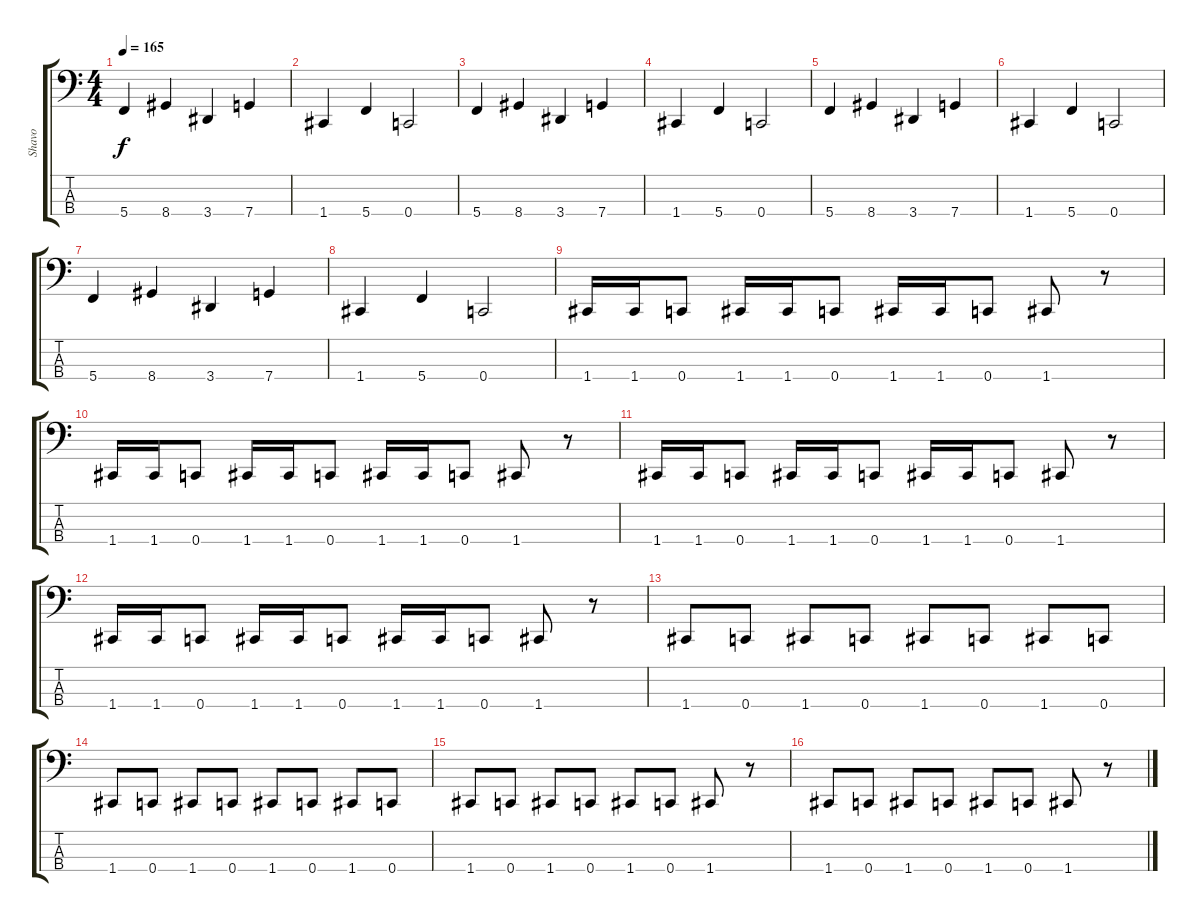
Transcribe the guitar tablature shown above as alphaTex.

\track ("Shavo" "Shavo") {instrument electricbasspick}
\staff {score tabs}
\tuning (F2 C2 G1 C1) {hide}
\ts (4 4)
\tempo 165
\clef f4
\ks c
5.4.4{dy f} 8.4.4 3.4.4 7.4.4 |
1.4.4 5.4.4 0.4.2 |
5.4.4 8.4.4 3.4.4 7.4.4 |
1.4.4 5.4.4 0.4.2 |
5.4.4 8.4.4 3.4.4 7.4.4 |
1.4.4 5.4.4 0.4.2 |
5.4.4 8.4.4 3.4.4 7.4.4 |
1.4.4 5.4.4 0.4.2 |
1.4.16 1.4.16 0.4.8 1.4.16 1.4.16 0.4.8 1.4.16 1.4.16 0.4.8 1.4.8 r.8 |
1.4.16 1.4.16 0.4.8 1.4.16 1.4.16 0.4.8 1.4.16 1.4.16 0.4.8 1.4.8 r.8 |
1.4.16 1.4.16 0.4.8 1.4.16 1.4.16 0.4.8 1.4.16 1.4.16 0.4.8 1.4.8 r.8 |
1.4.16 1.4.16 0.4.8 1.4.16 1.4.16 0.4.8 1.4.16 1.4.16 0.4.8 1.4.8 r.8 |
1.4.8 0.4.8 1.4.8 0.4.8 1.4.8 0.4.8 1.4.8 0.4.8 |
1.4.8 0.4.8 1.4.8 0.4.8 1.4.8 0.4.8 1.4.8 0.4.8 |
1.4.8 0.4.8 1.4.8 0.4.8 1.4.8 0.4.8 1.4.8 r.8 |
1.4.8 0.4.8 1.4.8 0.4.8 1.4.8 0.4.8 1.4.8 r.8
